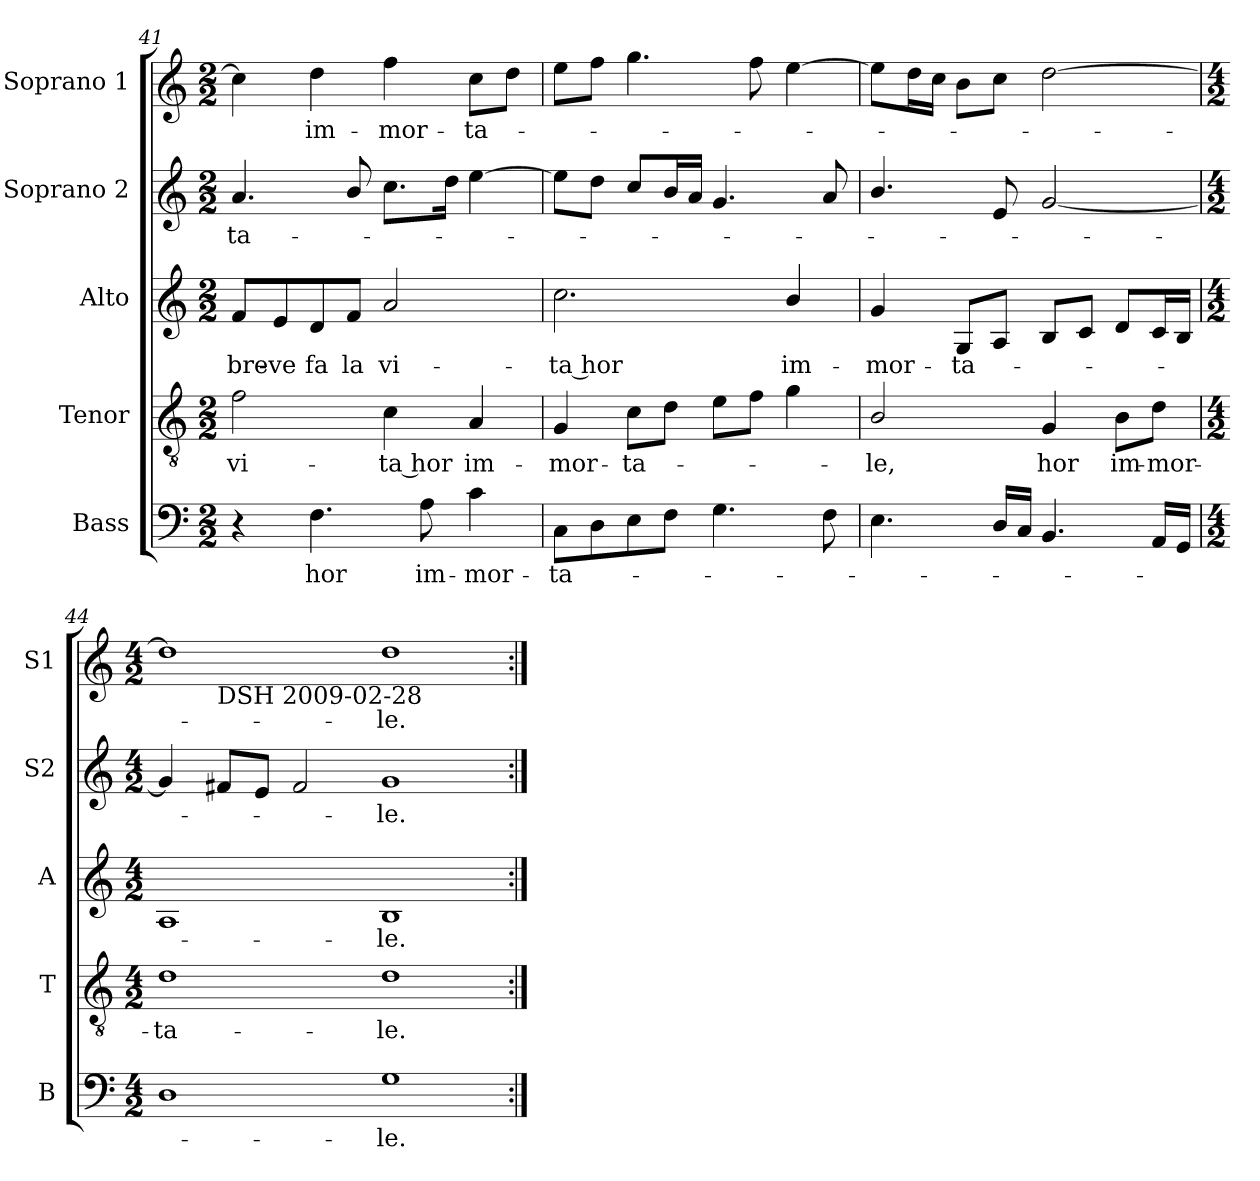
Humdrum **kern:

**kern	**text	**kern	**text	**kern	**text	**kern	**text	**kern	**text
*part5	*part5	*part4	*part4	*part3	*part3	*part2	*part2	*part1	*part1
*staff5	*staff5	*staff4	*staff4	*staff3	*staff3	*staff2	*staff2	*staff1	*staff1
*I"Bass	*	*I"Tenor	*	*I"Alto	*	*I"Soprano 2	*	*I"Soprano 1	*
*I'B	*	*I'T	*	*I'A	*	*I'S2	*	*I'S1	*
*clefF4	*	*clefGv2	*	*clefG2	*	*clefG2	*	*clefG2	*
*	*	*ITrd7c12	*	*	*	*	*	*	*
*k[]	*	*k[]	*	*k[]	*	*k[]	*	*k[]	*
*C:	*	*C:	*	*C:	*	*C:	*	*C:	*
*M2/2	*	*M2/2	*	*M2/2	*	*M2/2	*	*M2/2	*
=41	=41	=41	=41	=41	=41	=41	=41	=41	=41
!	!	!	!LO:LY:b:color=#000000	!	!	!	!	!	!
!	!	!	!	!	!LO:LY:b:color=#000000	!	!	!	!
!	!	!	!	!	!	!	!LO:LY:b:color=#000000	!	!
4r	.	2Fi\	vi-	8fi/L	bre-	4.ai/	-ta-	4cci\]	.
!	!	!	!	!	!LO:LY:b:color=#000000	!	!	!	!
.	.	.	.	8ei/	-ve	.	.	.	.
!	!LO:LY:b:color=#000000	!	!	!	!	!	!	!	!
!	!	!	!	!	!LO:LY:b:color=#000000	!	!	!	!
!	!	!	!	!	!	!	!	!	!LO:LY:b:color=#000000
4.Fi\	hor	.	.	8di/	fa	.	.	4ddi\	im-
!	!	!	!	!	!LO:LY:b:color=#000000	!	!	!	!
.	.	.	.	8fi/J	la	8bi/	.	.	.
!	!	!	!LO:LY:b:color=#000000	!	!	!	!	!	!
!	!	!	!	!	!LO:LY:b:color=#000000	!	!	!	!
!	!	!	!	!	!	!	!	!	!LO:LY:b:color=#000000
.	.	4Ci\	-ta hor	2ai/	vi-	8.cci\L	.	4ffi\	-mor-
!	!LO:LY:b:color=#000000	!	!	!	!	!	!	!	!
8Ai\	im-	.	.	.	.	.	.	.	.
.	.	.	.	.	.	16ddi\Jk	.	.	.
!	!LO:LY:b:color=#000000	!	!	!	!	!	!	!	!
!	!	!	!LO:LY:b:color=#000000	!	!	!	!	!	!
!	!	!	!	!	!	!	!	!	!LO:LY:b:color=#000000
4ci\	-mor-	4AAi/	im-	.	.	[4eei\	.	8cci\L	-ta-
.	.	.	.	.	.	.	.	8ddi\J	.
=42	=42	=42	=42	=42	=42	=42	=42	=42	=42
!	!LO:LY:b:color=#000000	!	!	!	!	!	!	!	!
!	!	!	!LO:LY:b:color=#000000	!	!	!	!	!	!
!	!	!	!	!	!LO:LY:b:color=#000000	!	!	!	!
8Ci\L	-ta-	4GGi/	-mor-	2.cci\	-ta hor	8eei\L]	.	8eei\L	.
8Di\	.	.	.	.	.	8ddi\J	.	8ffi\J	.
!	!	!	!LO:LY:b:color=#000000	!	!	!	!	!	!
8Ei\	.	8Ci\L	-ta-	.	.	8cci/L	.	4.ggi\	.
8Fi\J	.	8Di\J	.	.	.	16bi/L	.	.	.
.	.	.	.	.	.	16ai/JJ	.	.	.
4.Gi\	.	8Ei\L	.	.	.	4.gi/	.	.	.
.	.	8Fi\J	.	.	.	.	.	8ffi\	.
!	!	!	!	!	!LO:LY:b:color=#000000	!	!	!	!
.	.	4Gi\	.	4bi/	im-	.	.	[4eei\	.
8Fi\	.	.	.	.	.	8ai/	.	.	.
=43	=43	=43	=43	=43	=43	=43	=43	=43	=43
!	!	!	!LO:LY:b:color=#000000	!	!	!	!	!	!
!	!	!	!	!	!LO:LY:b:color=#000000	!	!	!	!
4.Ei\	.	2BBi/	-le,	4gi/	-mor-	4.bi/	.	8eei\L]	.
.	.	.	.	.	.	.	.	16ddi\L	.
.	.	.	.	.	.	.	.	16cci\JJ	.
!	!	!	!	!	!LO:LY:b:color=#000000	!	!	!	!
.	.	.	.	8Gi/L	-ta-	.	.	8bi\L	.
16Di/LL	.	.	.	8Ai/J	.	8ei/	.	8cci\J	.
16Ci/JJ	.	.	.	.	.	.	.	.	.
!	!	!	!LO:LY:b:color=#000000	!	!	!	!	!	!
4.BBi/	.	4GGi/	hor	8Bi/L	.	[2gi/	.	[2ddi\	.
.	.	.	.	8ci/J	.	.	.	.	.
!	!	!	!LO:LY:b:color=#000000	!	!	!	!	!	!
.	.	8BBi\L	im-	8di/L	.	.	.	.	.
!	!	!	!LO:LY:b:color=#000000	!	!	!	!	!	!
16AAi/LL	.	8Di\J	-mor-	16ci/L	.	.	.	.	.
16GGi/JJ	.	.	.	16Bi/JJ	.	.	.	.	.
=44	=44	=44	=44	=44	=44	=44	=44	=44	=44
*M4/2	*	*M4/2	*	*M4/2	*	*M4/2	*	*M4/2	*
!	!	!	!LO:LY:b:color=#000000	!	!	!	!	!	!
*	*	*	*	*	*	*	*	*^	*
1Di	.	1Di	-ta-	1Ai	.	4gi/]	.	1ddi]	4ryy	.
!	!	!	!	!	!	!	!	!	!LO:TX:b:t=DSH 2009-02-28	!
.	.	.	.	.	.	8f#Xi/L	.	.	1..ryy	.
.	.	.	.	.	.	8ei/J	.	.	.	.
.	.	.	.	.	.	2f#i/	.	.	.	.
!	!LO:LY:b:color=#000000	!	!	!	!	!	!	!	!	!
!	!	!	!LO:LY:b:color=#000000	!	!	!	!	!	!	!
!	!	!	!	!	!LO:LY:b:color=#000000	!	!	!	!	!
!	!	!	!	!	!	!	!LO:LY:b:color=#000000	!	!	!
!	!	!	!	!	!	!	!	!	!	!LO:LY:b:color=#000000
1Gi	-le.	1Di	-le.	1Bi	-le.	1gi	-le.	1ddi	.	-le.
*	*	*	*	*	*	*	*	*v	*v	*
=:|!	=:|!	=:|!	=:|!	=:|!	=:|!	=:|!	=:|!	=:|!	=:|!
*-	*-	*-	*-	*-	*-	*-	*-	*-	*-
